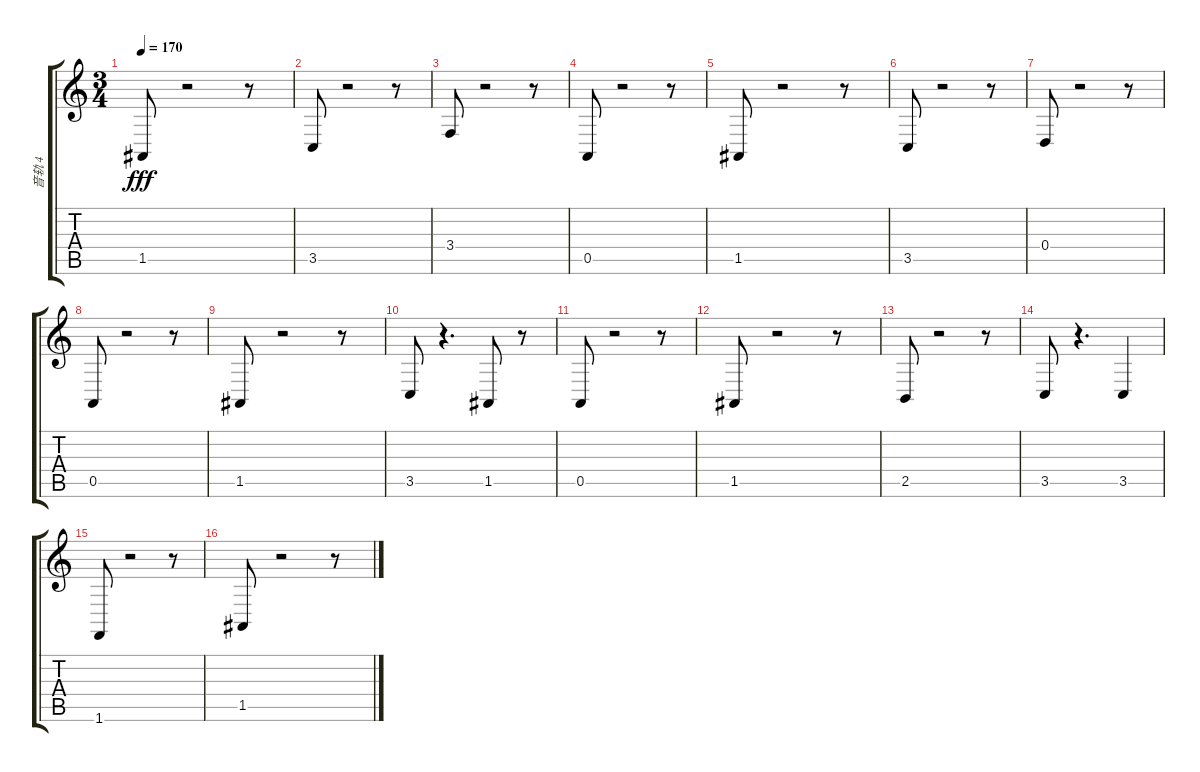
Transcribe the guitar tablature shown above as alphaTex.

\track ("音轨 4" "音轨 4") {instrument stringensemble1}
\staff {score tabs}
\tuning (E4 B3 G3 D3 A2 E2) {hide}
\ts (3 4)
\tempo 170
\clef g2
\ks c
1.5.8{dy fff} r.2 r.8 |
3.5.8 r.2 r.8 |
3.4.8 r.2 r.8 |
0.5.8 r.2 r.8 |
1.5.8 r.2 r.8 |
3.5.8 r.2 r.8 |
0.4.8 r.2 r.8 |
0.5.8 r.2 r.8 |
1.5.8 r.2 r.8 |
3.5.8 r.4{d} 1.5.8 r.8 |
0.5.8 r.2 r.8 |
1.5.8 r.2 r.8 |
2.5.8 r.2 r.8 |
3.5.8 r.4{d} 3.5.4 |
1.6.8 r.2 r.8 |
1.5.8 r.2 r.8
